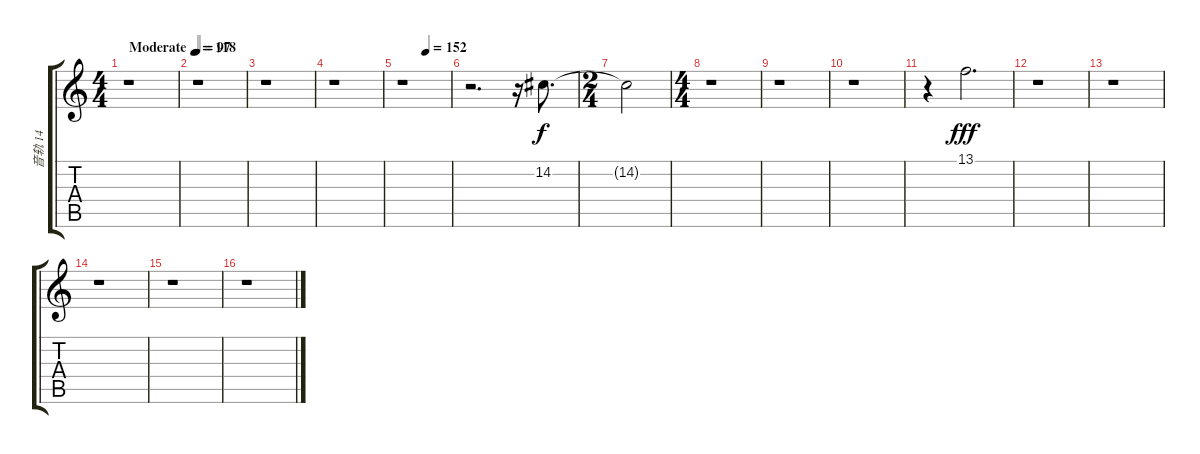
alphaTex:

\track ("音轨 14" "音轨 14") {instrument reversecymbal}
\staff {score tabs}
\tuning (E4 B3 G3 D3 A2 E2) {hide}
\ts (4 4)
\tempo (118 "Moderate")
\clef g2
\ks c
r.1{dy f instrument reversecymbal} |
\tempo 97
r.1 |
r.1 |
r.1 |
\tempo (152 0.5)
r.1 |
r.2{d} r.16 14.2.8{d} |
\ts (2 4)
14.2{t}.2 |
\ts (4 4)
r.1 |
r.1 |
r.1 |
r.4 13.1.2{d dy fff} |
r.1 |
r.1 |
r.1 |
r.1 |
r.1
